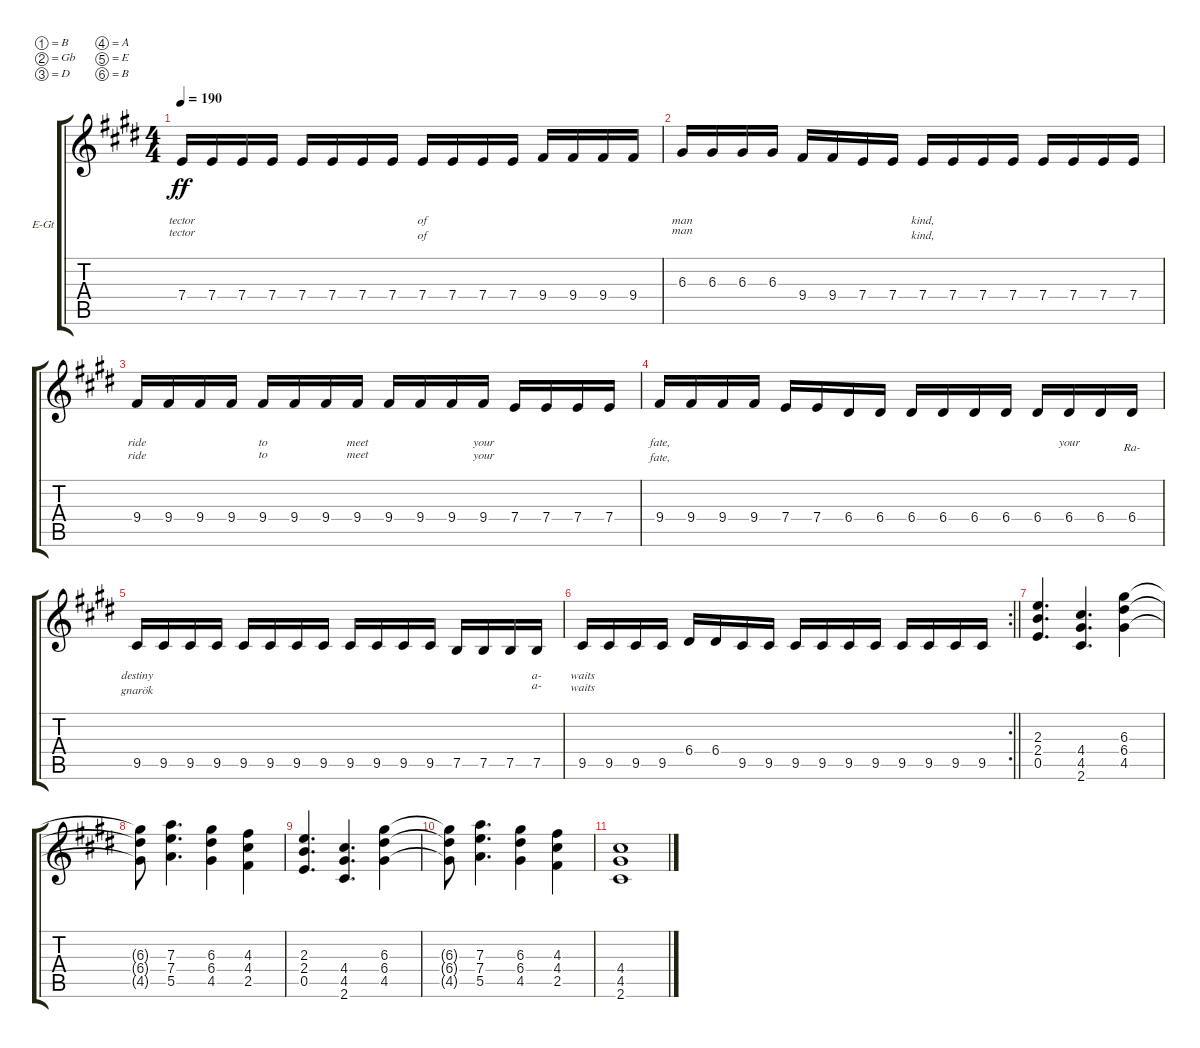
\bracketExtendMode groupsimilarinstruments
\firstSystemTrackNameOrientation horizontal
\otherSystemsTrackNameOrientation horizontal
\track ("Lead" "E-Gt") {instrument distortionguitar}
\staff {score tabs}
\tuning (B3 Gb3 D3 A2 E2 B1)
\ts (4 4)
\tempo 190
\clef g2
\ks c#minor
7.4.16{lyrics (0 "") lyrics (1 "") lyrics (2 "") lyrics (3 "tector") lyrics (4 "tector") dy ff} 7.4.16{lyrics (0 "") lyrics (1 "") lyrics (2 "") lyrics (3 "") lyrics (4 "")} 7.4.16{lyrics (0 "") lyrics (1 "") lyrics (2 "") lyrics (3 "") lyrics (4 "")} 7.4.16{lyrics (0 "") lyrics (1 "") lyrics (2 "") lyrics (3 "") lyrics (4 "")} 7.4.16{lyrics (0 "") lyrics (1 "") lyrics (2 "") lyrics (3 "") lyrics (4 "")} 7.4.16{lyrics (0 "") lyrics (1 "") lyrics (2 "") lyrics (3 "") lyrics (4 "")} 7.4.16{lyrics (0 "") lyrics (1 "") lyrics (2 "") lyrics (3 "") lyrics (4 "")} 7.4.16{lyrics (0 "") lyrics (1 "") lyrics (2 "") lyrics (3 "") lyrics (4 "")} 7.4.16{lyrics (0 "") lyrics (1 "") lyrics (2 "") lyrics (3 "of") lyrics (4 "of")} 7.4.16{lyrics (0 "") lyrics (1 "") lyrics (2 "") lyrics (3 "") lyrics (4 "")} 7.4.16{lyrics (0 "") lyrics (1 "") lyrics (2 "") lyrics (3 "") lyrics (4 "")} 7.4.16{lyrics (0 "") lyrics (1 "") lyrics (2 "") lyrics (3 "") lyrics (4 "")} 9.4.16{lyrics (0 "") lyrics (1 "") lyrics (2 "") lyrics (3 "") lyrics (4 "")} 9.4.16{lyrics (0 "") lyrics (1 "") lyrics (2 "") lyrics (3 "") lyrics (4 "")} 9.4.16{lyrics (0 "") lyrics (1 "") lyrics (2 "") lyrics (3 "") lyrics (4 "")} 9.4.16{lyrics (0 "") lyrics (1 "") lyrics (2 "") lyrics (3 "") lyrics (4 "")} |
6.3.16{lyrics (0 "") lyrics (1 "") lyrics (2 "") lyrics (3 "man") lyrics (4 "man")} 6.3.16{lyrics (0 "") lyrics (1 "") lyrics (2 "") lyrics (3 "") lyrics (4 "")} 6.3.16{lyrics (0 "") lyrics (1 "") lyrics (2 "") lyrics (3 "") lyrics (4 "")} 6.3.16{lyrics (0 "") lyrics (1 "") lyrics (2 "") lyrics (3 "") lyrics (4 "")} 9.4.16{lyrics (0 "") lyrics (1 "") lyrics (2 "") lyrics (3 "") lyrics (4 "")} 9.4.16{lyrics (0 "") lyrics (1 "") lyrics (2 "") lyrics (3 "") lyrics (4 "")} 7.4.16{lyrics (0 "") lyrics (1 "") lyrics (2 "") lyrics (3 "") lyrics (4 "")} 7.4.16{lyrics (0 "") lyrics (1 "") lyrics (2 "") lyrics (3 "") lyrics (4 "")} 7.4.16{lyrics (0 "") lyrics (1 "") lyrics (2 "") lyrics (3 "kind,") lyrics (4 "kind,")} 7.4.16{lyrics (0 "") lyrics (1 "") lyrics (2 "") lyrics (3 "") lyrics (4 "")} 7.4.16{lyrics (0 "") lyrics (1 "") lyrics (2 "") lyrics (3 "") lyrics (4 "")} 7.4.16{lyrics (0 "") lyrics (1 "") lyrics (2 "") lyrics (3 "") lyrics (4 "")} 7.4.16{lyrics (0 "") lyrics (1 "") lyrics (2 "") lyrics (3 "") lyrics (4 "")} 7.4.16{lyrics (0 "") lyrics (1 "") lyrics (2 "") lyrics (3 "") lyrics (4 "")} 7.4.16{lyrics (0 "") lyrics (1 "") lyrics (2 "") lyrics (3 "") lyrics (4 "")} 7.4.16{lyrics (0 "") lyrics (1 "") lyrics (2 "") lyrics (3 "") lyrics (4 "")} |
9.4.16{lyrics (0 "") lyrics (1 "") lyrics (2 "") lyrics (3 "ride") lyrics (4 "ride")} 9.4.16{lyrics (0 "") lyrics (1 "") lyrics (2 "") lyrics (3 "") lyrics (4 "")} 9.4.16{lyrics (0 "") lyrics (1 "") lyrics (2 "") lyrics (3 "") lyrics (4 "")} 9.4.16{lyrics (0 "") lyrics (1 "") lyrics (2 "") lyrics (3 "") lyrics (4 "")} 9.4.16{lyrics (0 "") lyrics (1 "") lyrics (2 "") lyrics (3 "to") lyrics (4 "to")} 9.4.16{lyrics (0 "") lyrics (1 "") lyrics (2 "") lyrics (3 "") lyrics (4 "")} 9.4.16{lyrics (0 "") lyrics (1 "") lyrics (2 "") lyrics (3 "") lyrics (4 "")} 9.4.16{lyrics (0 "") lyrics (1 "") lyrics (2 "") lyrics (3 "meet") lyrics (4 "meet")} 9.4.16{lyrics (0 "") lyrics (1 "") lyrics (2 "") lyrics (3 "") lyrics (4 "")} 9.4.16{lyrics (0 "") lyrics (1 "") lyrics (2 "") lyrics (3 "") lyrics (4 "")} 9.4.16{lyrics (0 "") lyrics (1 "") lyrics (2 "") lyrics (3 "") lyrics (4 "")} 9.4.16{lyrics (0 "") lyrics (1 "") lyrics (2 "") lyrics (3 "your") lyrics (4 "your")} 7.4.16{lyrics (0 "") lyrics (1 "") lyrics (2 "") lyrics (3 "") lyrics (4 "")} 7.4.16{lyrics (0 "") lyrics (1 "") lyrics (2 "") lyrics (3 "") lyrics (4 "")} 7.4.16{lyrics (0 "") lyrics (1 "") lyrics (2 "") lyrics (3 "") lyrics (4 "")} 7.4.16{lyrics (0 "") lyrics (1 "") lyrics (2 "") lyrics (3 "") lyrics (4 "")} |
9.4.16{lyrics (0 "") lyrics (1 "") lyrics (2 "") lyrics (3 "fate,") lyrics (4 "fate,")} 9.4.16{lyrics (0 "") lyrics (1 "") lyrics (2 "") lyrics (3 "") lyrics (4 "")} 9.4.16{lyrics (0 "") lyrics (1 "") lyrics (2 "") lyrics (3 "") lyrics (4 "")} 9.4.16{lyrics (0 "") lyrics (1 "") lyrics (2 "") lyrics (3 "") lyrics (4 "")} 7.4.16{lyrics (0 "") lyrics (1 "") lyrics (2 "") lyrics (3 "") lyrics (4 "")} 7.4.16{lyrics (0 "") lyrics (1 "") lyrics (2 "") lyrics (3 "") lyrics (4 "")} 6.4.16{lyrics (0 "") lyrics (1 "") lyrics (2 "") lyrics (3 "") lyrics (4 "")} 6.4.16{lyrics (0 "") lyrics (1 "") lyrics (2 "") lyrics (3 "") lyrics (4 "")} 6.4.16{lyrics (0 "") lyrics (1 "") lyrics (2 "") lyrics (3 "") lyrics (4 "")} 6.4.16{lyrics (0 "") lyrics (1 "") lyrics (2 "") lyrics (3 "") lyrics (4 "")} 6.4.16{lyrics (0 "") lyrics (1 "") lyrics (2 "") lyrics (3 "") lyrics (4 "")} 6.4.16{lyrics (0 "") lyrics (1 "") lyrics (2 "") lyrics (3 "") lyrics (4 "")} 6.4.16{lyrics (0 "") lyrics (1 "") lyrics (2 "") lyrics (3 "") lyrics (4 "")} 6.4.16{lyrics (0 "") lyrics (1 "") lyrics (2 "") lyrics (3 "your") lyrics (4 "")} 6.4.16{lyrics (0 "") lyrics (1 "") lyrics (2 "") lyrics (3 "") lyrics (4 "")} 6.4.16{lyrics (0 "") lyrics (1 "") lyrics (2 "") lyrics (3 "") lyrics (4 "Ra-")} |
9.5.16{lyrics (0 "") lyrics (1 "") lyrics (2 "") lyrics (3 "destiny") lyrics (4 "gnarök")} 9.5.16{lyrics (0 "") lyrics (1 "") lyrics (2 "") lyrics (3 "") lyrics (4 "")} 9.5.16{lyrics (0 "") lyrics (1 "") lyrics (2 "") lyrics (3 "") lyrics (4 "")} 9.5.16{lyrics (0 "") lyrics (1 "") lyrics (2 "") lyrics (3 "") lyrics (4 "")} 9.5.16{lyrics (0 "") lyrics (1 "") lyrics (2 "") lyrics (3 "") lyrics (4 "")} 9.5.16{lyrics (0 "") lyrics (1 "") lyrics (2 "") lyrics (3 "") lyrics (4 "")} 9.5.16{lyrics (0 "") lyrics (1 "") lyrics (2 "") lyrics (3 "") lyrics (4 "")} 9.5.16{lyrics (0 "") lyrics (1 "") lyrics (2 "") lyrics (3 "") lyrics (4 "")} 9.5.16{lyrics (0 "") lyrics (1 "") lyrics (2 "") lyrics (3 "") lyrics (4 "")} 9.5.16{lyrics (0 "") lyrics (1 "") lyrics (2 "") lyrics (3 "") lyrics (4 "")} 9.5.16{lyrics (0 "") lyrics (1 "") lyrics (2 "") lyrics (3 "") lyrics (4 "")} 9.5.16{lyrics (0 "") lyrics (1 "") lyrics (2 "") lyrics (3 "") lyrics (4 "")} 7.5.16{lyrics (0 "") lyrics (1 "") lyrics (2 "") lyrics (3 "") lyrics (4 "")} 7.5.16{lyrics (0 "") lyrics (1 "") lyrics (2 "") lyrics (3 "") lyrics (4 "")} 7.5.16{lyrics (0 "") lyrics (1 "") lyrics (2 "") lyrics (3 "") lyrics (4 "")} 7.5.16{lyrics (0 "") lyrics (1 "") lyrics (2 "") lyrics (3 "a-") lyrics (4 "a-")} |
\rc 2
\barLineRight lightlight
9.5.16{lyrics (0 "") lyrics (1 "") lyrics (2 "") lyrics (3 "waits") lyrics (4 "waits")} 9.5.16{lyrics (0 "") lyrics (1 "") lyrics (2 "") lyrics (3 "") lyrics (4 "")} 9.5.16{lyrics (0 "") lyrics (1 "") lyrics (2 "") lyrics (3 "") lyrics (4 "")} 9.5.16{lyrics (0 "") lyrics (1 "") lyrics (2 "") lyrics (3 "") lyrics (4 "")} 6.4.16{lyrics (0 "") lyrics (1 "") lyrics (2 "") lyrics (3 "") lyrics (4 "")} 6.4.16{lyrics (0 "") lyrics (1 "") lyrics (2 "") lyrics (3 "") lyrics (4 "")} 9.5.16{lyrics (0 "") lyrics (1 "") lyrics (2 "") lyrics (3 "") lyrics (4 "")} 9.5.16{lyrics (0 "") lyrics (1 "") lyrics (2 "") lyrics (3 "") lyrics (4 "")} 9.5.16{lyrics (0 "") lyrics (1 "") lyrics (2 "") lyrics (3 "") lyrics (4 "")} 9.5.16{lyrics (0 "") lyrics (1 "") lyrics (2 "") lyrics (3 "") lyrics (4 "")} 9.5.16{lyrics (0 "") lyrics (1 "") lyrics (2 "") lyrics (3 "") lyrics (4 "")} 9.5.16{lyrics (0 "") lyrics (1 "") lyrics (2 "") lyrics (3 "") lyrics (4 "")} 9.5.16{lyrics (0 "") lyrics (1 "") lyrics (2 "") lyrics (3 "") lyrics (4 "")} 9.5.16{lyrics (0 "") lyrics (1 "") lyrics (2 "") lyrics (3 "") lyrics (4 "")} 9.5.16{lyrics (0 "") lyrics (1 "") lyrics (2 "") lyrics (3 "") lyrics (4 "")} 9.5.16{lyrics (0 "") lyrics (1 "") lyrics (2 "") lyrics (3 "") lyrics (4 "")} |
(2.3 2.4 0.5).4{d ot 8vb lyrics (0 "") lyrics (1 "") lyrics (2 "") lyrics (3 "") lyrics (4 "")} (4.4 4.5 2.6).4{d ot 8vb lyrics (0 "") lyrics (1 "") lyrics (2 "") lyrics (3 "") lyrics (4 "")} (6.3 6.4 4.5).4{ot 8vb lyrics (0 "") lyrics (1 "") lyrics (2 "") lyrics (3 "") lyrics (4 "")} |
(6.3{t} 6.4{t} 4.5{t}).8{ot 8vb lyrics (0 "") lyrics (1 "") lyrics (2 "") lyrics (3 "") lyrics (4 "")} (7.3 7.4 5.5).4{d ot 8vb lyrics (0 "") lyrics (1 "") lyrics (2 "") lyrics (3 "") lyrics (4 "")} (6.3 6.4 4.5).4{ot 8vb lyrics (0 "") lyrics (1 "") lyrics (2 "") lyrics (3 "") lyrics (4 "")} (4.3 4.4 2.5).4{ot 8vb lyrics (0 "") lyrics (1 "") lyrics (2 "") lyrics (3 "") lyrics (4 "")} |
(2.3 2.4 0.5).4{d ot 8vb lyrics (0 "") lyrics (1 "") lyrics (2 "") lyrics (3 "") lyrics (4 "")} (4.4 4.5 2.6).4{d ot 8vb lyrics (0 "") lyrics (1 "") lyrics (2 "") lyrics (3 "") lyrics (4 "")} (6.3 6.4 4.5).4{ot 8vb lyrics (0 "") lyrics (1 "") lyrics (2 "") lyrics (3 "") lyrics (4 "")} |
(6.3{t} 6.4{t} 4.5{t}).8{ot 8vb lyrics (0 "") lyrics (1 "") lyrics (2 "") lyrics (3 "") lyrics (4 "")} (7.3 7.4 5.5).4{d ot 8vb lyrics (0 "") lyrics (1 "") lyrics (2 "") lyrics (3 "") lyrics (4 "")} (6.3 6.4 4.5).4{ot 8vb lyrics (0 "") lyrics (1 "") lyrics (2 "") lyrics (3 "") lyrics (4 "")} (4.3 4.4 2.5).4{ot 8vb lyrics (0 "") lyrics (1 "") lyrics (2 "") lyrics (3 "") lyrics (4 "")} |
(4.4 4.5 2.6).1{ot 8vb lyrics (0 "") lyrics (1 "") lyrics (2 "") lyrics (3 "") lyrics (4 "")}
